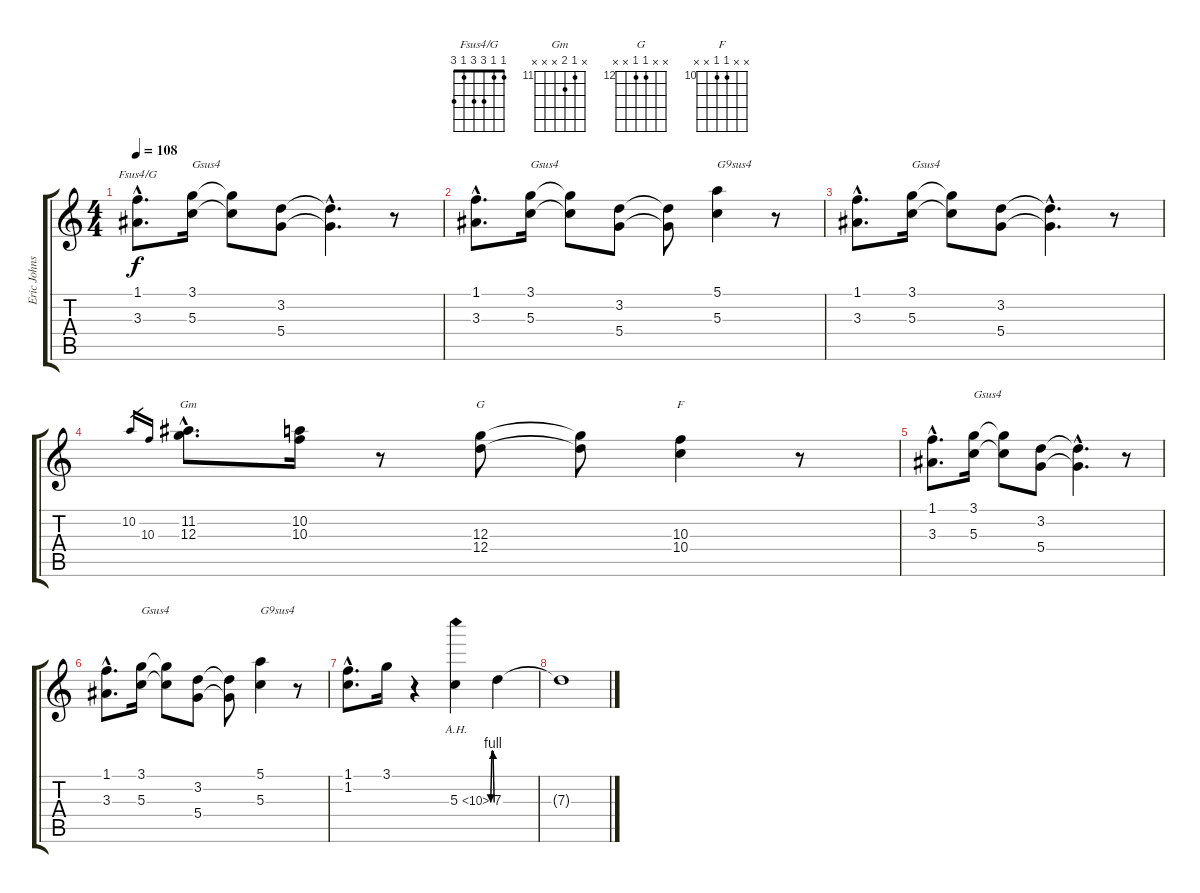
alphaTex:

\track ("Eric Johnson [Rhy]" "Eric Johns") {instrument electricguitarjazz}
\staff {score tabs}
\tuning (E4 B3 G3 D3 A2 E2) {hide}
\chord ("Fsus4/G" 1 1 3 3 1 3)
\chord ("Gm" x 11 12 x x x) {firstfret 11}
\chord ("G" x x 12 12 x x) {firstfret 12}
\chord ("F" x x 10 10 x x) {firstfret 10}
\ts (4 4)
\tempo 108
\clef g2
\ks c
(1.1{hac} 3.3{hac}).8{d ch "Fsus4/G" dy f} (3.1 5.3).16{txt "Gsus4"} (3.1{t} 5.3{t}).8 (3.2 5.4).8 (3.2{hac t} 5.4{hac t}).4{d} r.8 |
(1.1{hac} 3.3{hac}).8{d} (3.1 5.3).16{txt "Gsus4"} (3.1{t} 5.3{t}).8 (3.2 5.4).8 (3.2{t} 5.4{t}).8 (5.1 5.3).4{txt "G9sus4"} r.8 |
(1.1{hac} 3.3{hac}).8{d} (3.1 5.3).16{txt "Gsus4"} (3.1{t} 5.3{t}).8 (3.2 5.4).8 (3.2{hac t} 5.4{hac t}).4{d} r.8 |
10.2.16{gr} 10.3.16{gr} (11.2{hac} 12.3{hac}).8{d ch "Gm"} (10.2 10.3).16 r.8 (12.3 12.4).8{ch "G"} (12.3{t} 12.4{t}).8 (10.3 10.4).4{ch "F"} r.8 |
(1.1{hac} 3.3{hac}).8{d} (3.1 5.3).16{txt "Gsus4"} (3.1{t} 5.3{t}).8 (3.2 5.4).8 (3.2{hac t} 5.4{hac t}).4{d} r.8 |
(1.1{hac} 3.3{hac}).8{d} (3.1 5.3).16{txt "Gsus4"} (3.1{t} 5.3{t}).8 (3.2 5.4).8 (3.2{t} 5.4{t}).8 (5.1 5.3).4{txt "G9sus4"} r.8 |
(1.1{hac} 1.2{hac}).8{d} 3.1.16 r.4 5.3{be (custom 0 0 15 4 30 4 45 0 60 0) ah 5}.4 7.3.4 |
7.3{t}.1
